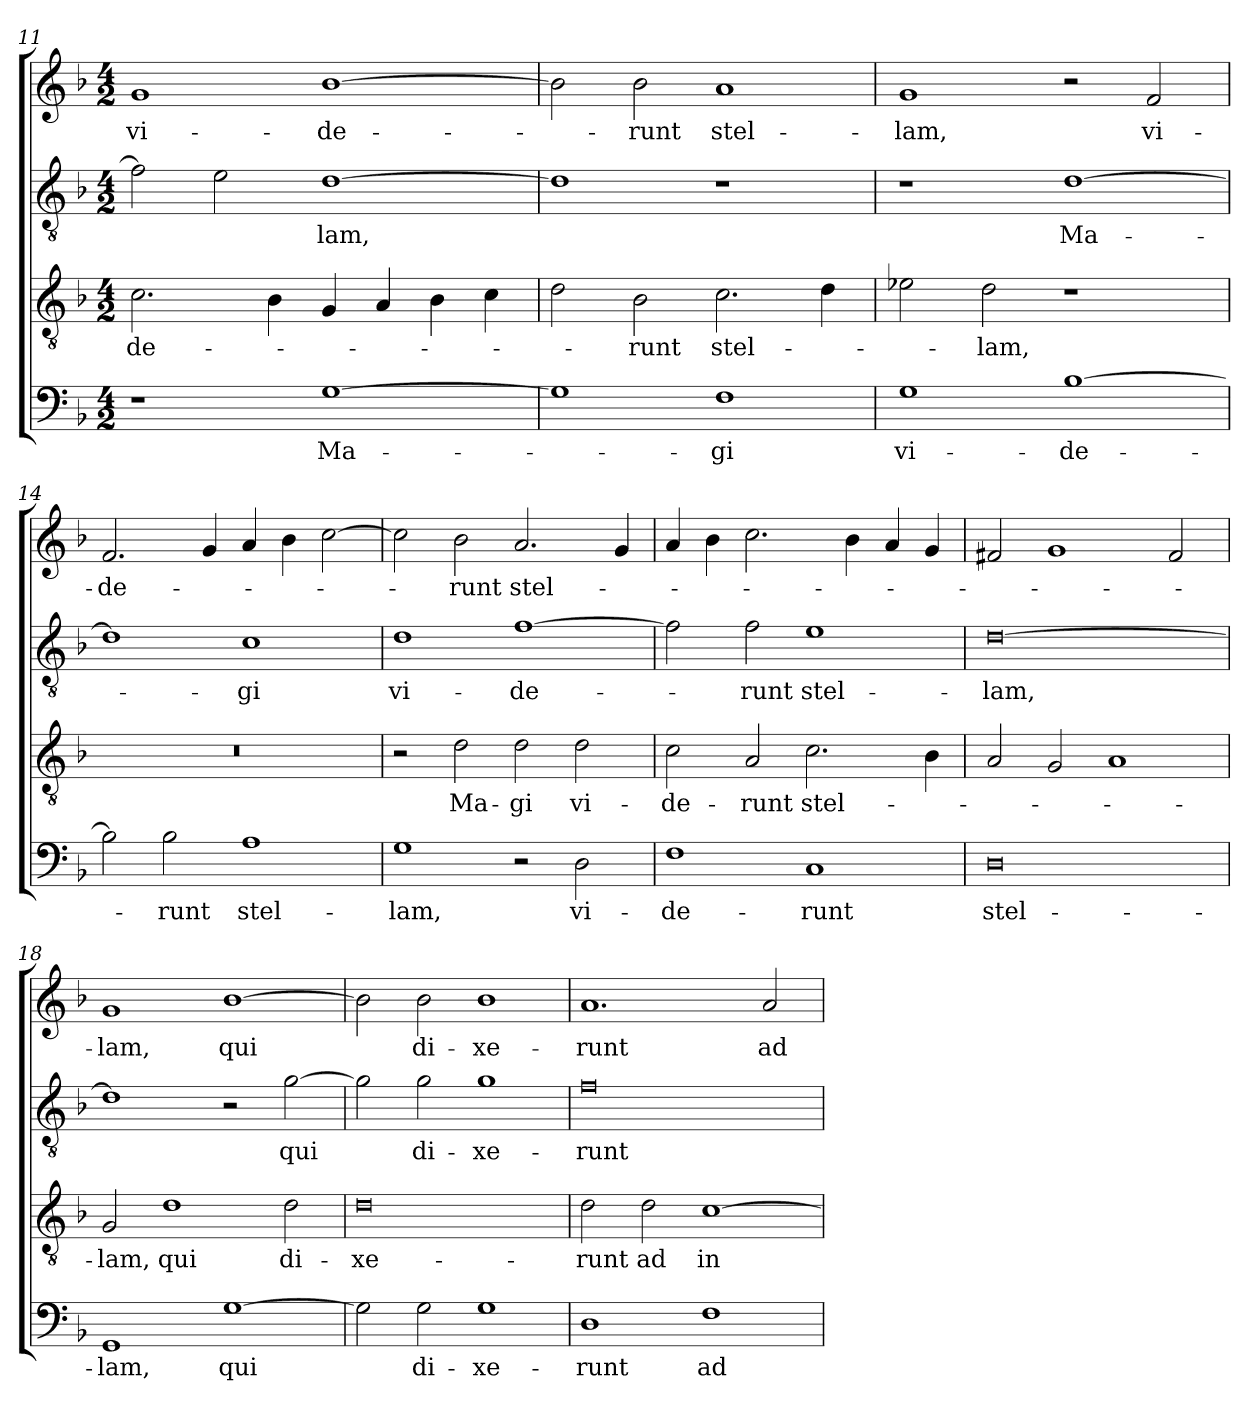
**kern	**text	**kern	**text	**kern	**text	**kern	**text
*part4	*part4	*part3	*part3	*part2	*part2	*part1	*part1
*staff4	*staff4	*staff3	*staff3	*staff2	*staff2	*staff1	*staff1
!!LO:LB:g=z
*clefF4	*	*clefGv2	*	*clefGv2	*	*clefG2	*
*k[b-]	*	*k[b-]	*	*k[b-]	*	*k[b-]	*
*F:	*	*F:	*	*F:	*	*F:	*
*M4/2	*	*M4/2	*	*M4/2	*	*M4/2	*
=11	=11	=11	=11	=11	=11	=11	=11
!	!	!	!LO:LY:b	!	!	!	!LO:LY:b
1r	.	2.c\	-de-	2f\]	.	1g	vi-
.	.	.	.	2e\	.	.	.
.	.	4B-\	.	.	.	.	.
!	!LO:LY:b	!	!	!	!LO:LY:b	!	!LO:LY:b
[1G	Ma-	4G/	.	[1d	-lam,	[1b-	-de-
.	.	4A/	.	.	.	.	.
.	.	4B-\	.	.	.	.	.
.	.	4c\	.	.	.	.	.
=12	=12	=12	=12	=12	=12	=12	=12
1G]	.	2d\	.	1d]	.	2b-\]	.
!	!	!	!LO:LY:b	!	!	!	!LO:LY:b
.	.	2B-\	-runt	.	.	2b-\	-runt
!	!LO:LY:b	!	!LO:LY:b	!	!	!	!LO:LY:b
1F	-gi	2.c\	stel-	1r	.	1a	stel-
.	.	4d\	.	.	.	.	.
=13	=13	=13	=13	=13	=13	=13	=13
!	!LO:LY:b	!	!	!	!	!	!LO:LY:b
1G	vi-	2e-X\	.	1r	.	1g	-lam,
!	!	!	!LO:LY:b	!	!	!	!
.	.	2d\	-lam,	.	.	.	.
!	!LO:LY:b	!	!	!	!LO:LY:b	!	!
[1B-	-de-	1r	.	[1d	Ma-	2r	.
!	!	!	!	!	!	!	!LO:LY:b
.	.	.	.	.	.	2f/	vi-
=14	=14	=14	=14	=14	=14	=14	=14
!	!	!	!	!	!	!	!LO:LY:b
2B-\]	.	0r	.	1d]	.	2.f/	-de-
!	!LO:LY:b	!	!	!	!	!	!
2B-\	-runt	.	.	.	.	.	.
.	.	.	.	.	.	4g/	.
!	!LO:LY:b	!	!	!	!LO:LY:b	!	!
1A	stel-	.	.	1c	-gi	4a/	.
.	.	.	.	.	.	4b-\	.
.	.	.	.	.	.	[2cc\	.
=15	=15	=15	=15	=15	=15	=15	=15
!	!LO:LY:b	!	!	!	!LO:LY:b	!	!
1G	-lam,	2r	.	1d	vi-	2cc\]	.
!	!	!	!LO:LY:b	!	!	!	!LO:LY:b
.	.	2d\	Ma-	.	.	2b-\	-runt
!	!	!	!LO:LY:b	!	!LO:LY:b	!	!LO:LY:b
2r	.	2d\	-gi	[1f	-de-	2.a/	stel-
!	!LO:LY:b	!	!LO:LY:b	!	!	!	!
2D\	vi-	2d\	vi-	.	.	.	.
.	.	.	.	.	.	4g/	.
!!LO:LB:g=z
=16	=16	=16	=16	=16	=16	=16	=16
!	!LO:LY:b	!	!LO:LY:b	!	!	!	!
1F	-de-	2c\	-de-	2f\]	.	4a/	.
.	.	.	.	.	.	4b-\	.
!	!	!	!LO:LY:b	!	!LO:LY:b	!	!
.	.	2A/	-runt	2f\	-runt	2.cc\	.
!	!LO:LY:b	!	!LO:LY:b	!	!LO:LY:b	!	!
1C	-runt	2.c\	stel-	1e	stel-	.	.
.	.	.	.	.	.	4b-\	.
.	.	.	.	.	.	4a/	.
.	.	4B-\	.	.	.	4g/	.
=17	=17	=17	=17	=17	=17	=17	=17
!	!LO:LY:b	!	!	!	!LO:LY:b	!	!
0D	stel-	2A/	.	[0d	-lam,	2f#X/	.
.	.	2G/	.	.	.	1g	.
.	.	1A	.	.	.	.	.
.	.	.	.	.	.	2f#/	.
=18	=18	=18	=18	=18	=18	=18	=18
!	!LO:LY:b	!	!LO:LY:b	!	!	!	!LO:LY:b
1GG	-lam,	2G/	-lam,	1d]	.	1g	-lam,
!	!	!	!LO:LY:b	!	!	!	!
.	.	1d	qui	.	.	.	.
!	!LO:LY:b	!	!	!	!	!	!LO:LY:b
[1G	qui	.	.	2r	.	[1b-	qui
!	!	!	!LO:LY:b	!	!LO:LY:b	!	!
.	.	2d\	di-	[2g\	qui	.	.
=19	=19	=19	=19	=19	=19	=19	=19
!	!	!	!LO:LY:b	!	!	!	!
2G\]	.	0d	-xe-	2g\]	.	2b-\]	.
!	!LO:LY:b	!	!	!	!LO:LY:b	!	!LO:LY:b
2G\	di-	.	.	2g\	di-	2b-\	di-
!	!LO:LY:b	!	!	!	!LO:LY:b	!	!LO:LY:b
1G	-xe-	.	.	1g	-xe-	1b-	-xe-
=20	=20	=20	=20	=20	=20	=20	=20
!	!LO:LY:b	!	!LO:LY:b	!	!LO:LY:b	!	!LO:LY:b
1D	-runt	2d\	-runt	0f	-runt	1.a	-runt
!	!	!	!LO:LY:b	!	!	!	!
.	.	2d\	ad	.	.	.	.
!	!LO:LY:b	!	!LO:LY:b	!	!	!	!
1F	ad	[1c	in-	.	.	.	.
!	!	!	!	!	!	!	!LO:LY:b
.	.	.	.	.	.	2a/	ad
=	=	=	=	=	=	=	=
*-	*-	*-	*-	*-	*-	*-	*-
